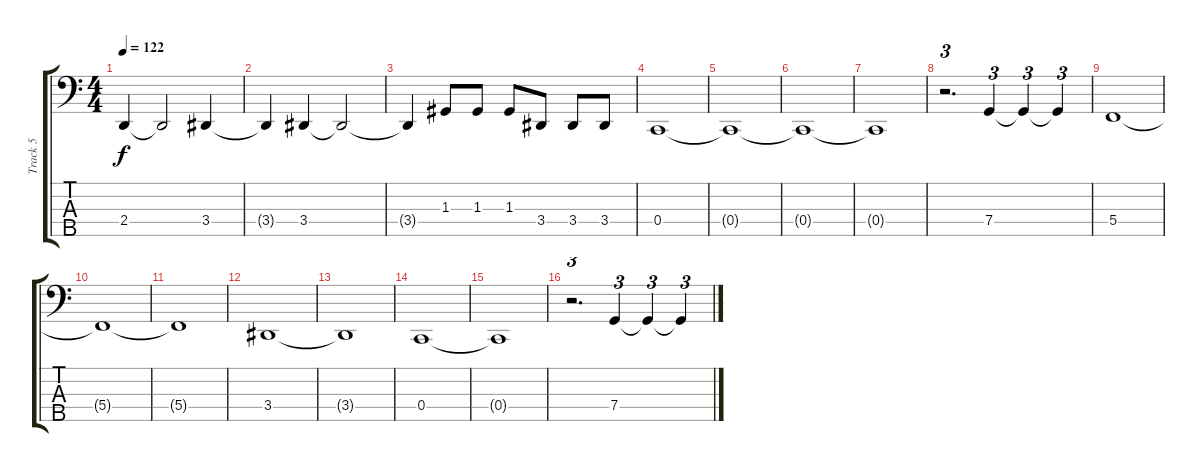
\track ("Track 5" "Track 5") {instrument electricbasspick}
\staff {score tabs}
\tuning (F2 C2 G1 C1 A0) {hide}
\ts (4 4)
\tempo 122
\clef f4
\ks c
2.4.4{dy f} 2.4{t}.2 3.4.4 |
3.4{t}.4 3.4.4 3.4{t}.2 |
3.4{t}.4 1.3.8 1.3.8 1.3.8 3.4.8 3.4.8 3.4.8 |
0.4.1 |
0.4{t}.1 |
0.4{t}.1 |
0.4{t}.1 |
r.2{d tu (3 2)} 7.4.4{tu (3 2)} 7.4{t}.4{tu (3 2)} 7.4{t}.4{tu (3 2)} |
5.4.1 |
5.4{t}.1 |
5.4{t}.1 |
3.4.1 |
3.4{t}.1 |
0.4.1 |
0.4{t}.1 |
r.2{d tu (3 2)} 7.4.4{tu (3 2)} 7.4{t}.4{tu (3 2)} 7.4{t}.4{tu (3 2)}
